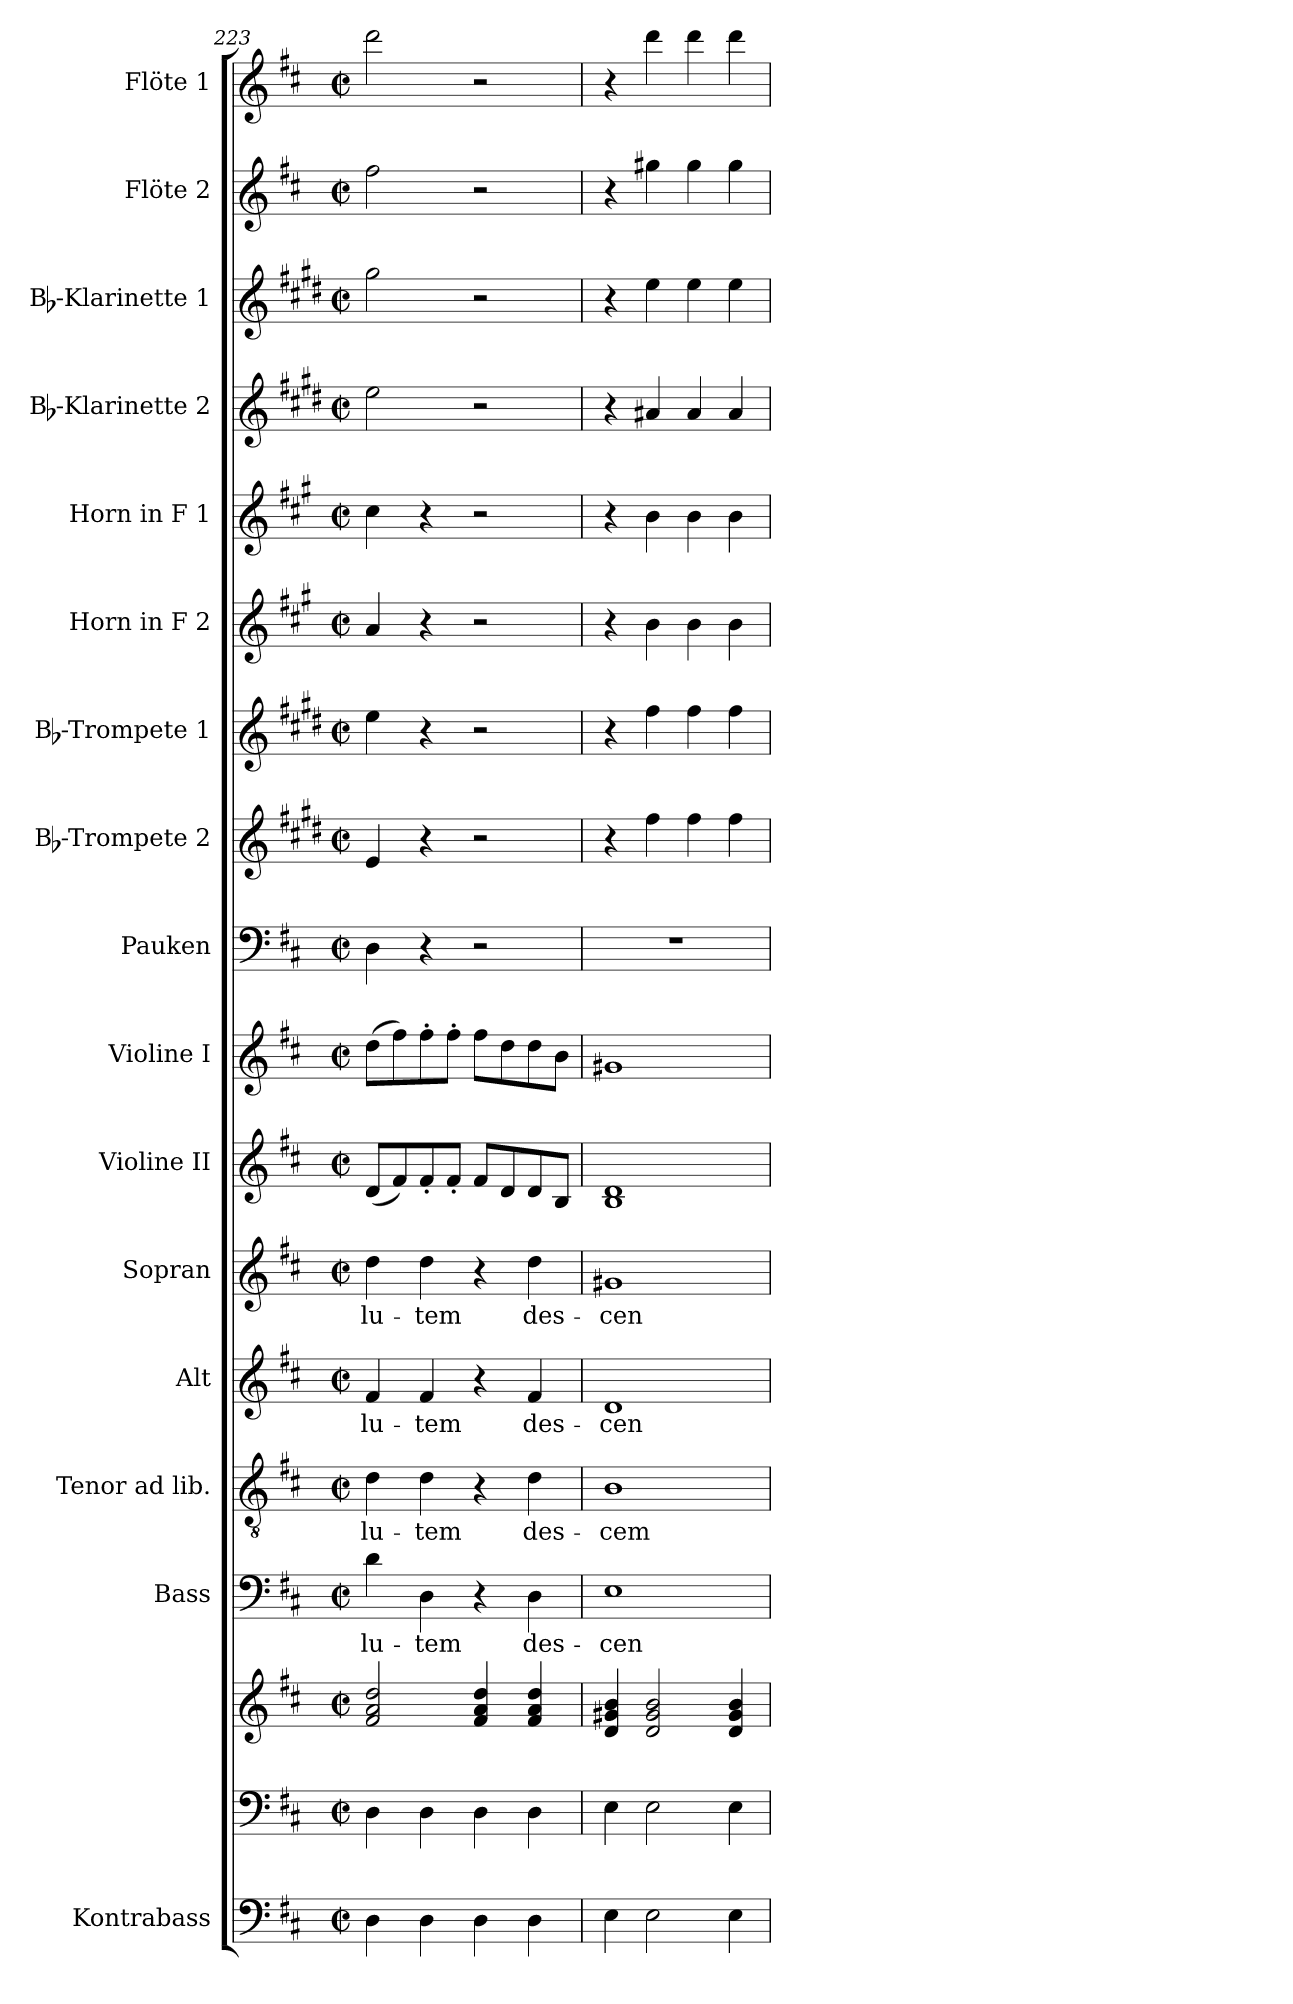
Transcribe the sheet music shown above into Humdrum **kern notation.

**kern	**kern	**kern	**kern	**text	**kern	**text	**kern	**text	**kern	**text	**kern	**kern	**kern	**kern	**kern	**kern	**kern	**kern	**kern	**kern	**kern
*part17	*part16	*part16	*part15	*part15	*part14	*part14	*part13	*part13	*part12	*part12	*part11	*part10	*part9	*part8	*part7	*part6	*part5	*part4	*part3	*part2	*part1
*staff18	*staff17	*staff16	*staff15	*staff15	*staff14	*staff14	*staff13	*staff13	*staff12	*staff12	*staff11	*staff10	*staff9	*staff8	*staff7	*staff6	*staff5	*staff4	*staff3	*staff2	*staff1
*I"Kontrabass	*	*	*I"Bass	*	*I"Tenor ad lib.	*	*I"Alt	*	*I"Sopran	*	*I"Violine II	*I"Violine I	*I"Pauken	*I"Bb-Trompete 2	*I"Bb-Trompete 1	*I"Horn in F 2	*I"Horn in F 1	*I"Bb-Klarinette 2	*I"Bb-Klarinette 1	*I"Flöte 2	*I"Flöte 1
*I'Kb.	*	*	*I'B.	*	*I'T.	*	*I'A.	*	*I'S.	*	*I'Vl. II	*I'Vl. I	*I'Pk.	*I'Bb Trp. 2	*I'Bb Trp. 1	*	*	*I'Bb Kl. 2	*I'Bb Kl. 1	*I'Fl. 2	*I'Fl. 1
*clefF4	*clefF4	*clefG2	*clefF4	*	*clefGv2	*	*clefG2	*	*clefG2	*	*clefG2	*clefG2	*clefF4	*clefG2	*clefG2	*clefG2	*clefG2	*clefG2	*clefG2	*clefG2	*clefG2
*ITrd7c12	*	*	*	*	*	*	*	*	*	*	*	*	*	*ITrd1c2	*ITrd1c2	*ITrd4c7	*ITrd4c7	*ITrd1c2	*ITrd1c2	*	*
*k[f#c#]	*k[f#c#]	*k[f#c#]	*k[f#c#]	*	*k[f#c#]	*	*k[f#c#]	*	*k[f#c#]	*	*k[f#c#]	*k[f#c#]	*k[f#c#]	*k[f#c#]	*k[f#c#]	*k[f#c#]	*k[f#c#]	*k[f#c#]	*k[f#c#]	*k[f#c#]	*k[f#c#]
*D:	*D:	*D:	*D:	*	*D:	*	*D:	*	*D:	*	*D:	*D:	*D:	*D:	*D:	*D:	*D:	*D:	*D:	*D:	*D:
*M2/2	*M2/2	*M2/2	*M2/2	*	*M2/2	*	*M2/2	*	*M2/2	*	*M2/2	*M2/2	*M2/2	*M2/2	*M2/2	*M2/2	*M2/2	*M2/2	*M2/2	*M2/2	*M2/2
*met(c|)	*met(c|)	*met(c|)	*met(c|)	*	*met(c|)	*	*met(c|)	*	*met(c|)	*	*met(c|)	*met(c|)	*met(c|)	*met(c|)	*met(c|)	*met(c|)	*met(c|)	*met(c|)	*met(c|)	*met(c|)	*met(c|)
=223	=223	=223	=223	=223	=223	=223	=223	=223	=223	=223	=223	=223	=223	=223	=223	=223	=223	=223	=223	=223	=223
!	!	!	!	!LO:LY:b	!	!LO:LY:b	!	!LO:LY:b	!	!LO:LY:b	!	!	!	!	!	!	!	!	!	!	!
4DD\	4D\	2f#/ 2a/ 2dd/	4d\	-lu-	4d\	-lu-	4f#/	-lu-	4dd\	-lu-	(<8d/L	(>8dd\L	4D\	4d/	4dd\	4d/	4f#\	2dd\	2ff#\	2ff#\	2ddd\
.	.	.	.	.	.	.	.	.	.	.	8f#/)	8ff#\)	.	.	.	.	.	.	.	.	.
!	!	!	!	!LO:LY:b	!	!LO:LY:b	!	!LO:LY:b	!	!LO:LY:b	!	!	!	!	!	!	!	!	!	!	!
4DD\	4D\	.	4D\	-tem	4d\	-tem	4f#/	-tem	4dd\	-tem	8f#'</	8ff#'>\	4r	4r	4r	4r	4r	.	.	.	.
.	.	.	.	.	.	.	.	.	.	.	8f#'</J	8ff#'>\J	.	.	.	.	.	.	.	.	.
4DD\	4D\	4f#/ 4a/ 4dd/	4r	.	4r	.	4r	.	4r	.	8f#/L	8ff#\L	2r	2r	2r	2r	2r	2r	2r	2r	2r
.	.	.	.	.	.	.	.	.	.	.	8d/	8dd\	.	.	.	.	.	.	.	.	.
!	!	!	!	!LO:LY:b	!	!LO:LY:b	!	!LO:LY:b	!	!LO:LY:b	!	!	!	!	!	!	!	!	!	!	!
4DD\	4D\	4f#/ 4a/ 4dd/	4D\	des-	4d\	des-	4f#/	des-	4dd\	des-	8d/	8dd\	.	.	.	.	.	.	.	.	.
.	.	.	.	.	.	.	.	.	.	.	8B/J	8b\J	.	.	.	.	.	.	.	.	.
=224	=224	=224	=224	=224	=224	=224	=224	=224	=224	=224	=224	=224	=224	=224	=224	=224	=224	=224	=224	=224	=224
!	!	!	!	!LO:LY:b	!	!LO:LY:b	!	!LO:LY:b	!	!LO:LY:b	!	!	!	!	!	!	!	!	!	!	!
4EE\	4E\	4d/ 4g#X/ 4b/	1E	-cen-	1B	-cem-	1d	-cen-	1g#X	-cen-	1B 1d	1g#X	1r	4r	4r	4r	4r	4r	4r	4r	4r
2EE\	2E\	2d/ 2g#/ 2b/	.	.	.	.	.	.	.	.	.	.	.	4ee\	4ee\	4e\	4e\	4g#X/	4dd\	4gg#X\	4ddd\
.	.	.	.	.	.	.	.	.	.	.	.	.	.	4ee\	4ee\	4e\	4e\	4g#/	4dd\	4gg#\	4ddd\
4EE\	4E\	4d/ 4g#/ 4b/	.	.	.	.	.	.	.	.	.	.	.	4ee\	4ee\	4e\	4e\	4g#/	4dd\	4gg#\	4ddd\
=	=	=	=	=	=	=	=	=	=	=	=	=	=	=	=	=	=	=	=	=	=
*-	*-	*-	*-	*-	*-	*-	*-	*-	*-	*-	*-	*-	*-	*-	*-	*-	*-	*-	*-	*-	*-
